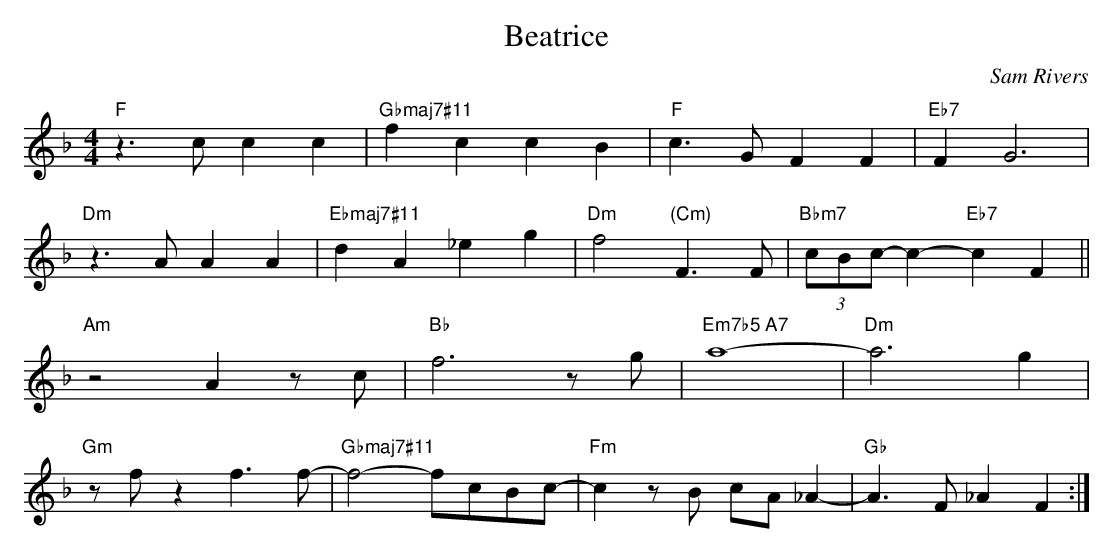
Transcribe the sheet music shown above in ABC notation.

X:1
T:Beatrice
C:Sam Rivers
L:1/4
M:4/4
K:F
"F"z>ccc | "Gbmaj7#11"fccB | "F"c>GFF | "Eb7"FG3 |
"Dm"z>AAA | "Ebmaj7#11"dA_eg | "Dm"f2"(Cm)"F>F | "Bbm7"(3c/B/c/-c- "Eb7"cF ||
"Am"z2 Az/c/ | "Bb"f3z/g/ | "Em7b5 A7"a4- | "Dm"a3g |
"Gm"z/f/zf>f- | "Gbmaj7#11"f2- f/c/B/c/- | "Fm"c z/B/ c/A/_A- | "Gb"A>F_AF :|
